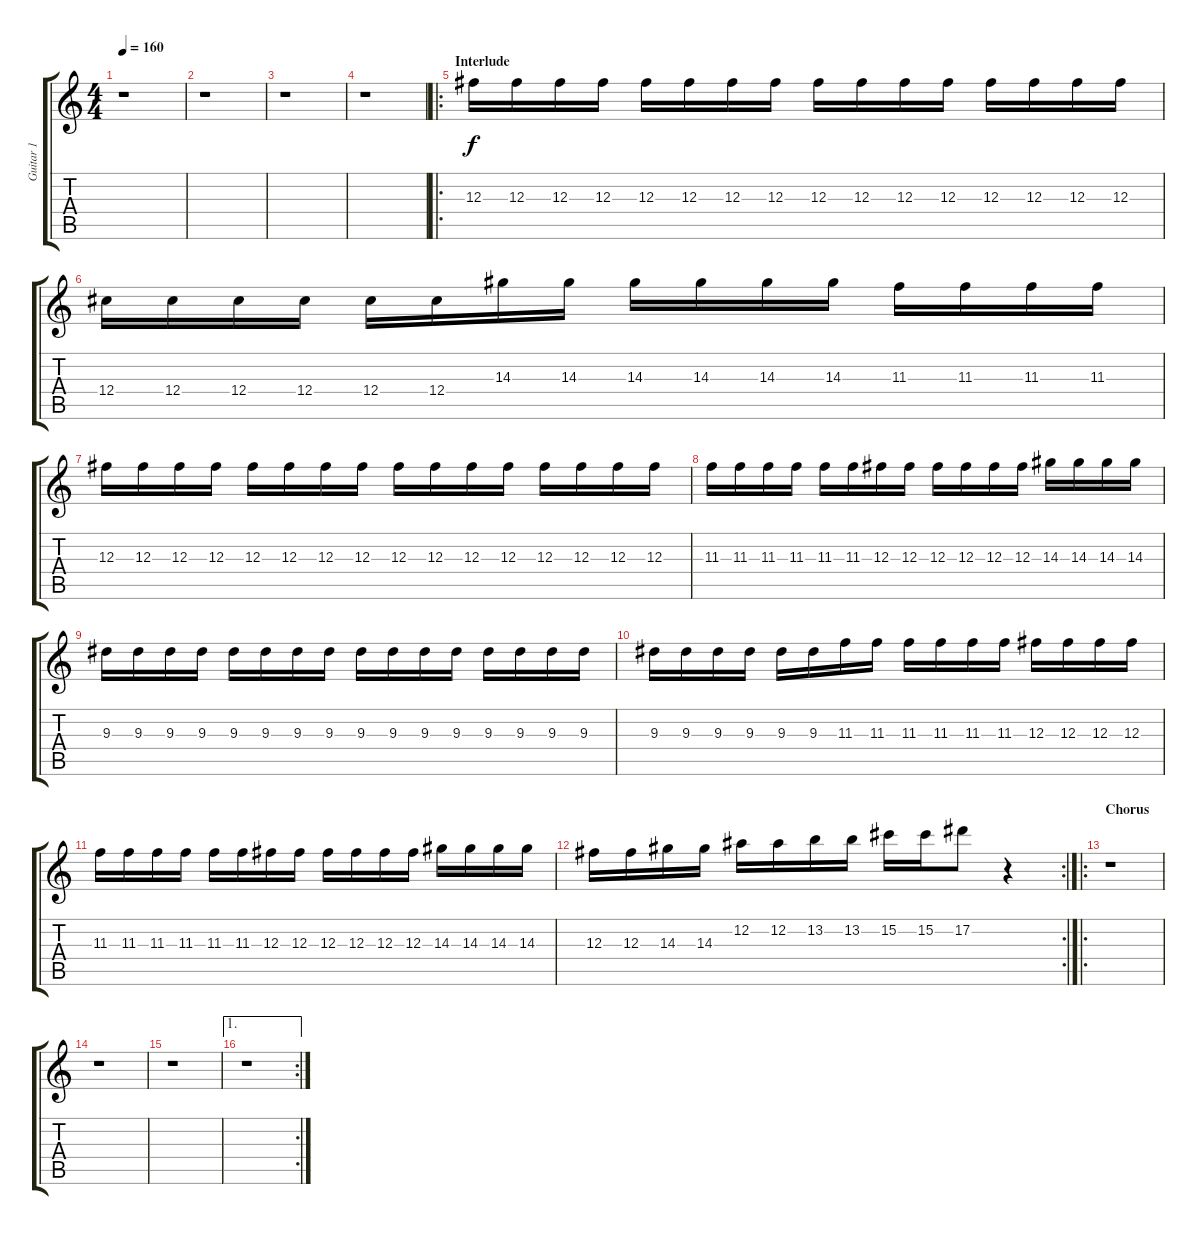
\track ("Guitar 1" "Guitar 1") {instrument distortionguitar}
\staff {score tabs}
\tuning (Eb4 Bb3 Gb3 Db3 Ab2 Eb2) {hide}
\ts (4 4)
\tempo 160
\clef g2
\ks c
r.1{dy f} |
r.1 |
r.1 |
r.1 |
\ro
\section ("" "Interlude")
12.3.16 12.3.16 12.3.16 12.3.16 12.3.16 12.3.16 12.3.16 12.3.16 12.3.16 12.3.16 12.3.16 12.3.16 12.3.16 12.3.16 12.3.16 12.3.16 |
12.4.16 12.4.16 12.4.16 12.4.16 12.4.16 12.4.16 14.3.16 14.3.16 14.3.16 14.3.16 14.3.16 14.3.16 11.3.16 11.3.16 11.3.16 11.3.16 |
12.3.16 12.3.16 12.3.16 12.3.16 12.3.16 12.3.16 12.3.16 12.3.16 12.3.16 12.3.16 12.3.16 12.3.16 12.3.16 12.3.16 12.3.16 12.3.16 |
11.3.16 11.3.16 11.3.16 11.3.16 11.3.16 11.3.16 12.3.16 12.3.16 12.3.16 12.3.16 12.3.16 12.3.16 14.3.16 14.3.16 14.3.16 14.3.16 |
9.3.16 9.3.16 9.3.16 9.3.16 9.3.16 9.3.16 9.3.16 9.3.16 9.3.16 9.3.16 9.3.16 9.3.16 9.3.16 9.3.16 9.3.16 9.3.16 |
9.3.16 9.3.16 9.3.16 9.3.16 9.3.16 9.3.16 11.3.16 11.3.16 11.3.16 11.3.16 11.3.16 11.3.16 12.3.16 12.3.16 12.3.16 12.3.16 |
11.3.16 11.3.16 11.3.16 11.3.16 11.3.16 11.3.16 12.3.16 12.3.16 12.3.16 12.3.16 12.3.16 12.3.16 14.3.16 14.3.16 14.3.16 14.3.16 |
\rc 2
12.3.16 12.3.16 14.3.16 14.3.16 12.2.16 12.2.16 13.2.16 13.2.16 15.2.16 15.2.16 17.2.8 r.4 |
\ro
\section ("" "Chorus")
r.1 |
r.1 |
r.1 |
\ae 1
\rc 2
r.1
